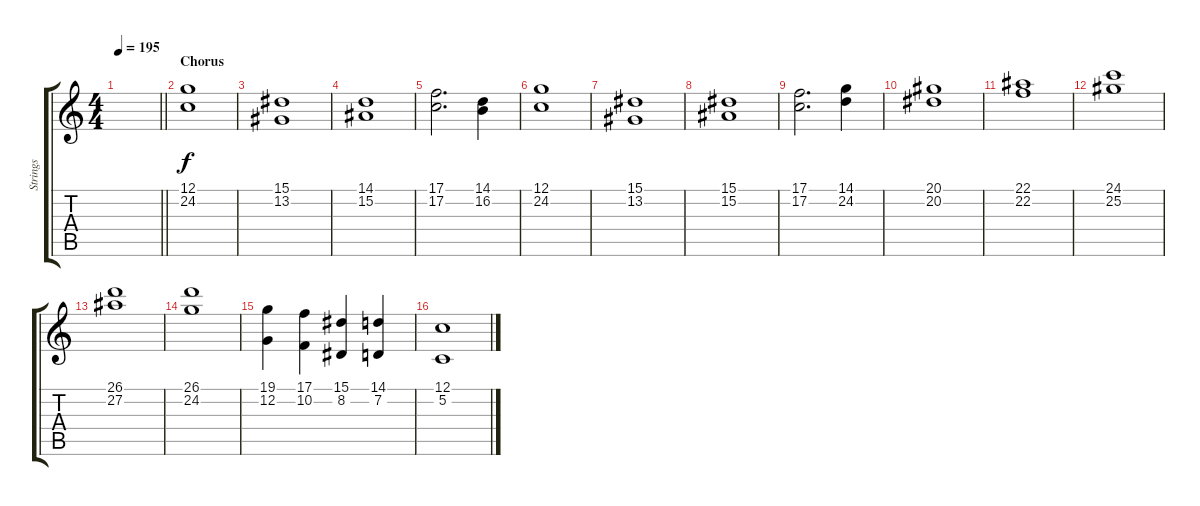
\track ("Strings" "Strings") {instrument stringensemble1}
\staff {score tabs}
\tuning (C4 G3 Eb3 Bb2 F2 C2) {hide}
\ts (4 4)
\tempo 195
\clef g2
\barLineRight lightlight
\ks c
|
\section ("" "Chorus")
(12.1 24.2).1 |
(15.1 13.2).1 |
(14.1 15.2).1 |
(17.1 17.2).2{d} (14.1 16.2).4 |
(12.1 24.2).1 |
(15.1 13.2).1 |
(15.1 15.2).1 |
(17.1 17.2).2{d} (14.1 24.2).4 |
(20.1 20.2).1 |
(22.1 22.2).1 |
(24.1 25.2).1 |
(26.1 27.2).1 |
(26.1 24.2).1 |
(19.1 12.2).4 (17.1 10.2).4 (15.1 8.2).4 (14.1 7.2).4 |
(12.1 5.2).1
